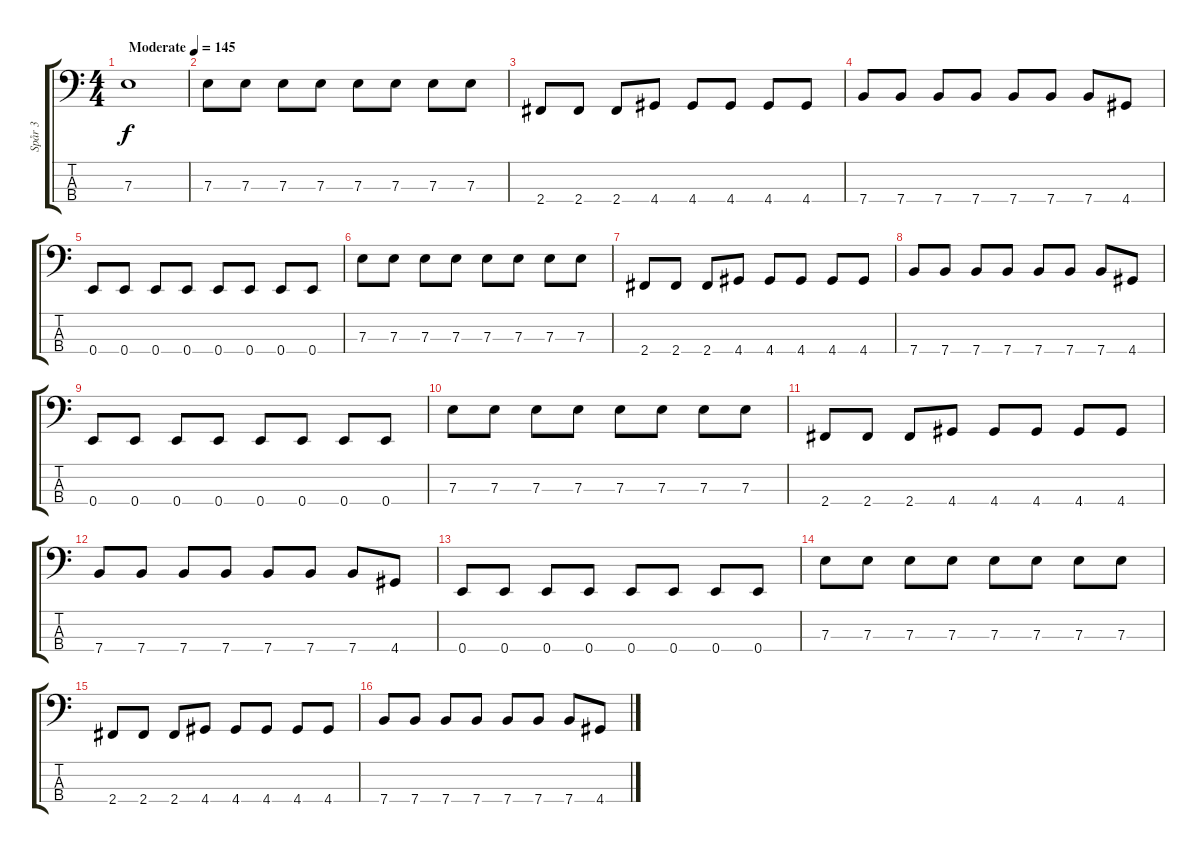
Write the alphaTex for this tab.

\track ("Spår 3" "Spår 3") {instrument electricbasspick}
\staff {score tabs}
\tuning (G2 D2 A1 E1) {hide}
\ts (4 4)
\tempo (145 "Moderate")
\clef f4
\ks c
7.3.1{dy f instrument electricbasspick} |
7.3.8 7.3.8 7.3.8 7.3.8 7.3.8 7.3.8 7.3.8 7.3.8 |
2.4.8 2.4.8 2.4.8 4.4.8 4.4.8 4.4.8 4.4.8 4.4.8 |
7.4.8 7.4.8 7.4.8 7.4.8 7.4.8 7.4.8 7.4.8 4.4.8 |
0.4.8 0.4.8 0.4.8 0.4.8 0.4.8 0.4.8 0.4.8 0.4.8 |
7.3.8 7.3.8 7.3.8 7.3.8 7.3.8 7.3.8 7.3.8 7.3.8 |
2.4.8 2.4.8 2.4.8 4.4.8 4.4.8 4.4.8 4.4.8 4.4.8 |
7.4.8 7.4.8 7.4.8 7.4.8 7.4.8 7.4.8 7.4.8 4.4.8 |
0.4.8 0.4.8 0.4.8 0.4.8 0.4.8 0.4.8 0.4.8 0.4.8 |
7.3.8 7.3.8 7.3.8 7.3.8 7.3.8 7.3.8 7.3.8 7.3.8 |
2.4.8 2.4.8 2.4.8 4.4.8 4.4.8 4.4.8 4.4.8 4.4.8 |
7.4.8 7.4.8 7.4.8 7.4.8 7.4.8 7.4.8 7.4.8 4.4.8 |
0.4.8 0.4.8 0.4.8 0.4.8 0.4.8 0.4.8 0.4.8 0.4.8 |
7.3.8 7.3.8 7.3.8 7.3.8 7.3.8 7.3.8 7.3.8 7.3.8 |
2.4.8 2.4.8 2.4.8 4.4.8 4.4.8 4.4.8 4.4.8 4.4.8 |
7.4.8 7.4.8 7.4.8 7.4.8 7.4.8 7.4.8 7.4.8 4.4.8
